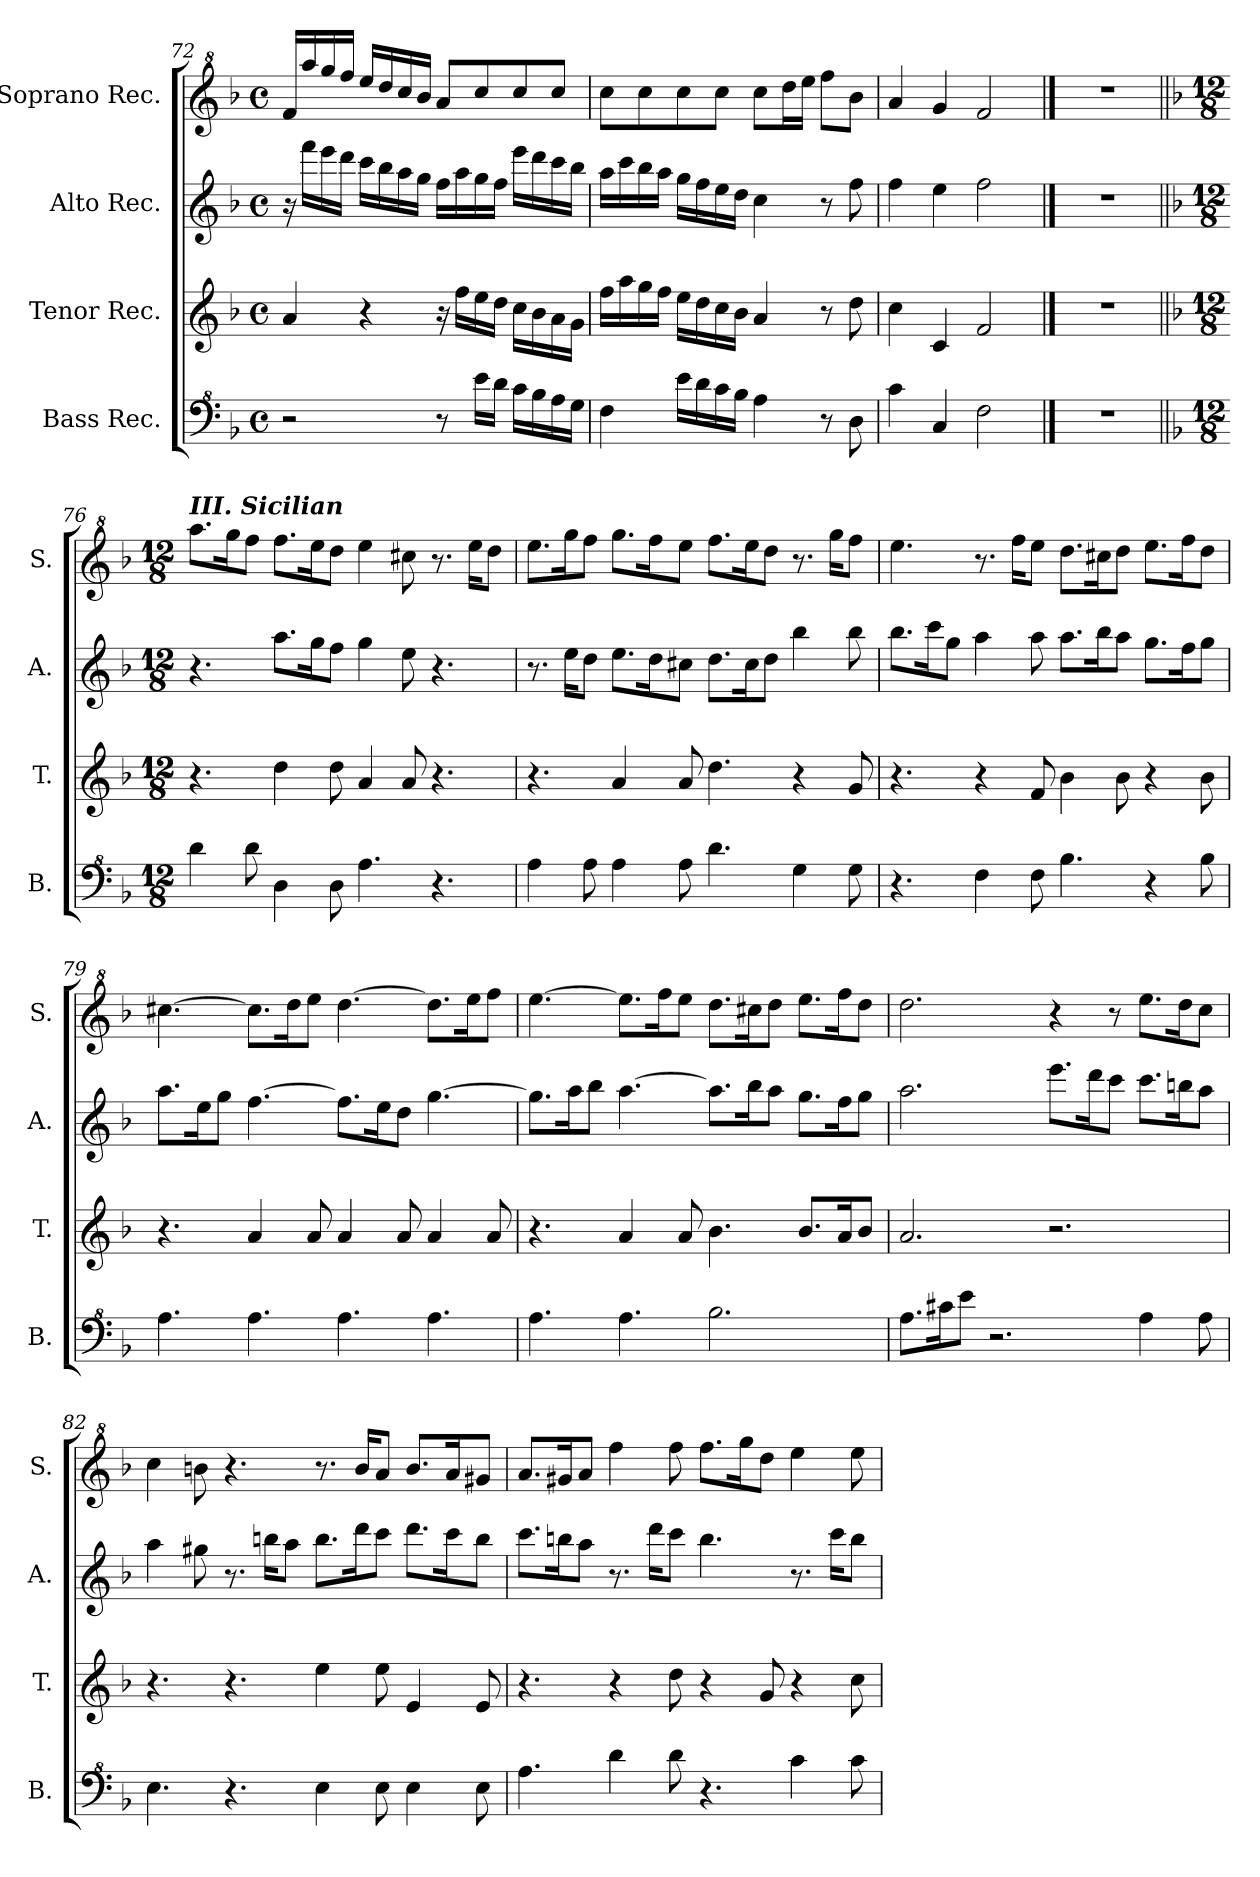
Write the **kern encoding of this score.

**kern	**kern	**kern	**kern
*part4	*part3	*part2	*part1
*staff4	*staff3	*staff2	*staff1
*I"Bass Rec.	*I"Tenor Rec.	*I"Alto Rec.	*I"Soprano Rec.
*I'B.	*I'T.	*I'A.	*I'S.
!!LO:LB:g=z
*clefF^4	*clefG2	*clefG2	*clefG^2
*k[b-]	*k[b-]	*k[b-]	*k[b-]
*M4/4	*M4/4	*M4/4	*M4/4
*met(c)	*met(c)	*met(c)	*met(c)
=72	=72	=72	=72
2r	4a/	16r	16ff/LL
.	.	16fff\LL	16aaa/
.	.	16eee\	16ggg/
.	.	16ddd\JJ	16fff/JJ
.	4r	16ccc\LL	16eee/LL
.	.	16bb-\	16ddd/
.	.	16aa\	16ccc/
.	.	16gg\JJ	16bb-/JJ
8r	16r	16ff\LL	8aa/L
.	16ff\LL	16aa\	.
16ee\LL	16ee\	16gg\	8ccc/
16dd\JJ	16dd\JJ	16ff\JJ	.
16cc\LL	16cc\LL	16eee\LL	8ccc/
16b-\	16b-\	16ddd\	.
16a\	16a\	16ccc\	8ccc/J
16g\JJ	16g\JJ	16bb-\JJ	.
=73	=73	=73	=73
4f\	16ff\LL	16aa\LL	8ccc\L
.	16aa\	16ccc\	.
.	16gg\	16bb-\	8ccc\
.	16ff\JJ	16aa\JJ	.
16ee\LL	16ee\LL	16gg\LL	8ccc\
16dd\	16dd\	16ff\	.
16cc\	16cc\	16ee\	8ccc\J
16b-\JJ	16b-\JJ	16dd\JJ	.
4a\	4a/	4cc\	8ccc\L
.	.	.	16ddd\L
.	.	.	16eee\JJ
8r	8r	8r	8fff\L
8d\	8dd\	8ff\	8bb-\J
=74	=74	=74	=74
4cc\	4cc\	4ff\	4aa/
4c/	4c/	4ee\	4gg/
2f\	2f/	2ff\	2ff/
==75	==75	==75	==75
1r	1r	1r	1r
=76||	=76||	=76||	=76||
*k[b-]	*k[b-]	*k[b-]	*k[b-]
*M12/8	*M12/8	*M12/8	*M12/8
*	*	*	*MM75
!	!	!	!LO:TX:a:Bi:t=III. Sicilian
4dd\	4.r	4.r	8.aaa\L
.	.	.	16ggg\K
8dd\	.	.	8fff\J
4d\	4dd\	8.aa\L	8.fff\L
.	.	16gg\K	16eee\K
8d\	8dd\	8ff\J	8ddd\J
4.a\	4a/	4gg\	4eee\
.	8a/	8ee\	8ccc#X\
4.r	4.r	4.r	8.r
.	.	.	16eee\KL
.	.	.	8ddd\J
!!LO:LB:g=z
=77	=77	=77	=77
4a\	4.r	8.r	8.eee\L
.	.	16ee\KL	16ggg\K
8a\	.	8dd\J	8fff\J
4a\	4a/	8.ee\L	8.ggg\L
.	.	16dd\K	16fff\K
8a\	8a/	8cc#X\J	8eee\J
4.dd\	4.dd\	8.dd\L	8.fff\L
.	.	16cc#\K	16eee\K
.	.	8dd\J	8ddd\J
4g\	4r	4bb-\	8.r
.	.	.	16ggg\KL
8g\	8g/	8bb-\	8fff\J
=78	=78	=78	=78
4.r	4.r	8.bb-\L	4.eee\
.	.	16ccc\K	.
.	.	8gg\J	.
4f\	4r	4aa\	8.r
.	.	.	16fff\KL
8f\	8f/	8aa\	8eee\J
4.b-\	4b-\	8.aa\L	8.ddd\L
.	.	16bb-\K	16ccc#X\K
.	8b-\	8aa\J	8ddd\J
4r	4r	8.gg\L	8.eee\L
.	.	16ff\K	16fff\K
8b-\	8b-\	8gg\J	8ddd\J
=79	=79	=79	=79
4.a\	4.r	8.aa\L	[4.ccc#X\
.	.	16ee\K	.
.	.	8gg\J	.
4.a\	4a/	[4.ff\	8.ccc#\L]
.	.	.	16ddd\K
.	8a/	.	8eee\J
4.a\	4a/	8.ff\L]	[4.ddd\
.	.	16ee\K	.
.	8a/	8dd\J	.
4.a\	4a/	[4.gg\	8.ddd\L]
.	.	.	16eee\K
.	8a/	.	8fff\J
=80	=80	=80	=80
4.a\	4.r	8.gg\L]	[4.eee\
.	.	16aa\K	.
.	.	8bb-\J	.
4.a\	4a/	[4.aa\	8.eee\L]
.	.	.	16fff\K
.	8a/	.	8eee\J
2.b-\	4.b-\	8.aa\L]	8.ddd\L
.	.	16bb-\K	16ccc#X\K
.	.	8aa\J	8ddd\J
.	8.b-/L	8.gg\L	8.eee\L
.	16a/K	16ff\K	16fff\K
.	8b-/J	8gg\J	8ddd\J
!!LO:LB:g=z
=81	=81	=81	=81
8.a\L	2.a/	2.aa\	2.ddd\
16cc#X\K	.	.	.
8ee\J	.	.	.
2.r	.	.	.
.	2.r	8.eee\L	4r
.	.	16ddd\K	.
.	.	8ccc\J	8r
4a\	.	8.ccc\L	8.eee\L
.	.	16bbn\K	16ddd\K
8a\	.	8aa\J	8ccc\J
=82	=82	=82	=82
4.e\	4.r	4aa\	4ccc\
.	.	8gg#X\	8bbn\
4.r	4.r	8.r	4.r
.	.	16bbn\KL	.
.	.	8aa\J	.
4e\	4ee\	8.bb\L	8.r
.	.	16ddd\K	16bb/KL
8e\	8ee\	8ccc\J	8aa/J
4e\	4e/	8.ddd\L	8.bb/L
.	.	16ccc\K	16aa/K
8e\	8e/	8bb\J	8gg#X/J
=83	=83	=83	=83
4.a\	4.r	8.ccc\L	8.aa/L
.	.	16bbn\K	16gg#X/K
.	.	8aa\J	8aa/J
4dd\	4r	8.r	4fff\
.	.	16ddd\KL	.
8dd\	8dd\	8ccc\J	8fff\
4.r	4r	4.bb\	8.fff\L
.	.	.	16ggg\K
.	8g/	.	8ddd\J
4cc\	4r	8.r	4eee\
.	.	16ccc\KL	.
8cc\	8cc\	8bb\J	8eee\
=	=	=	=
*-	*-	*-	*-
